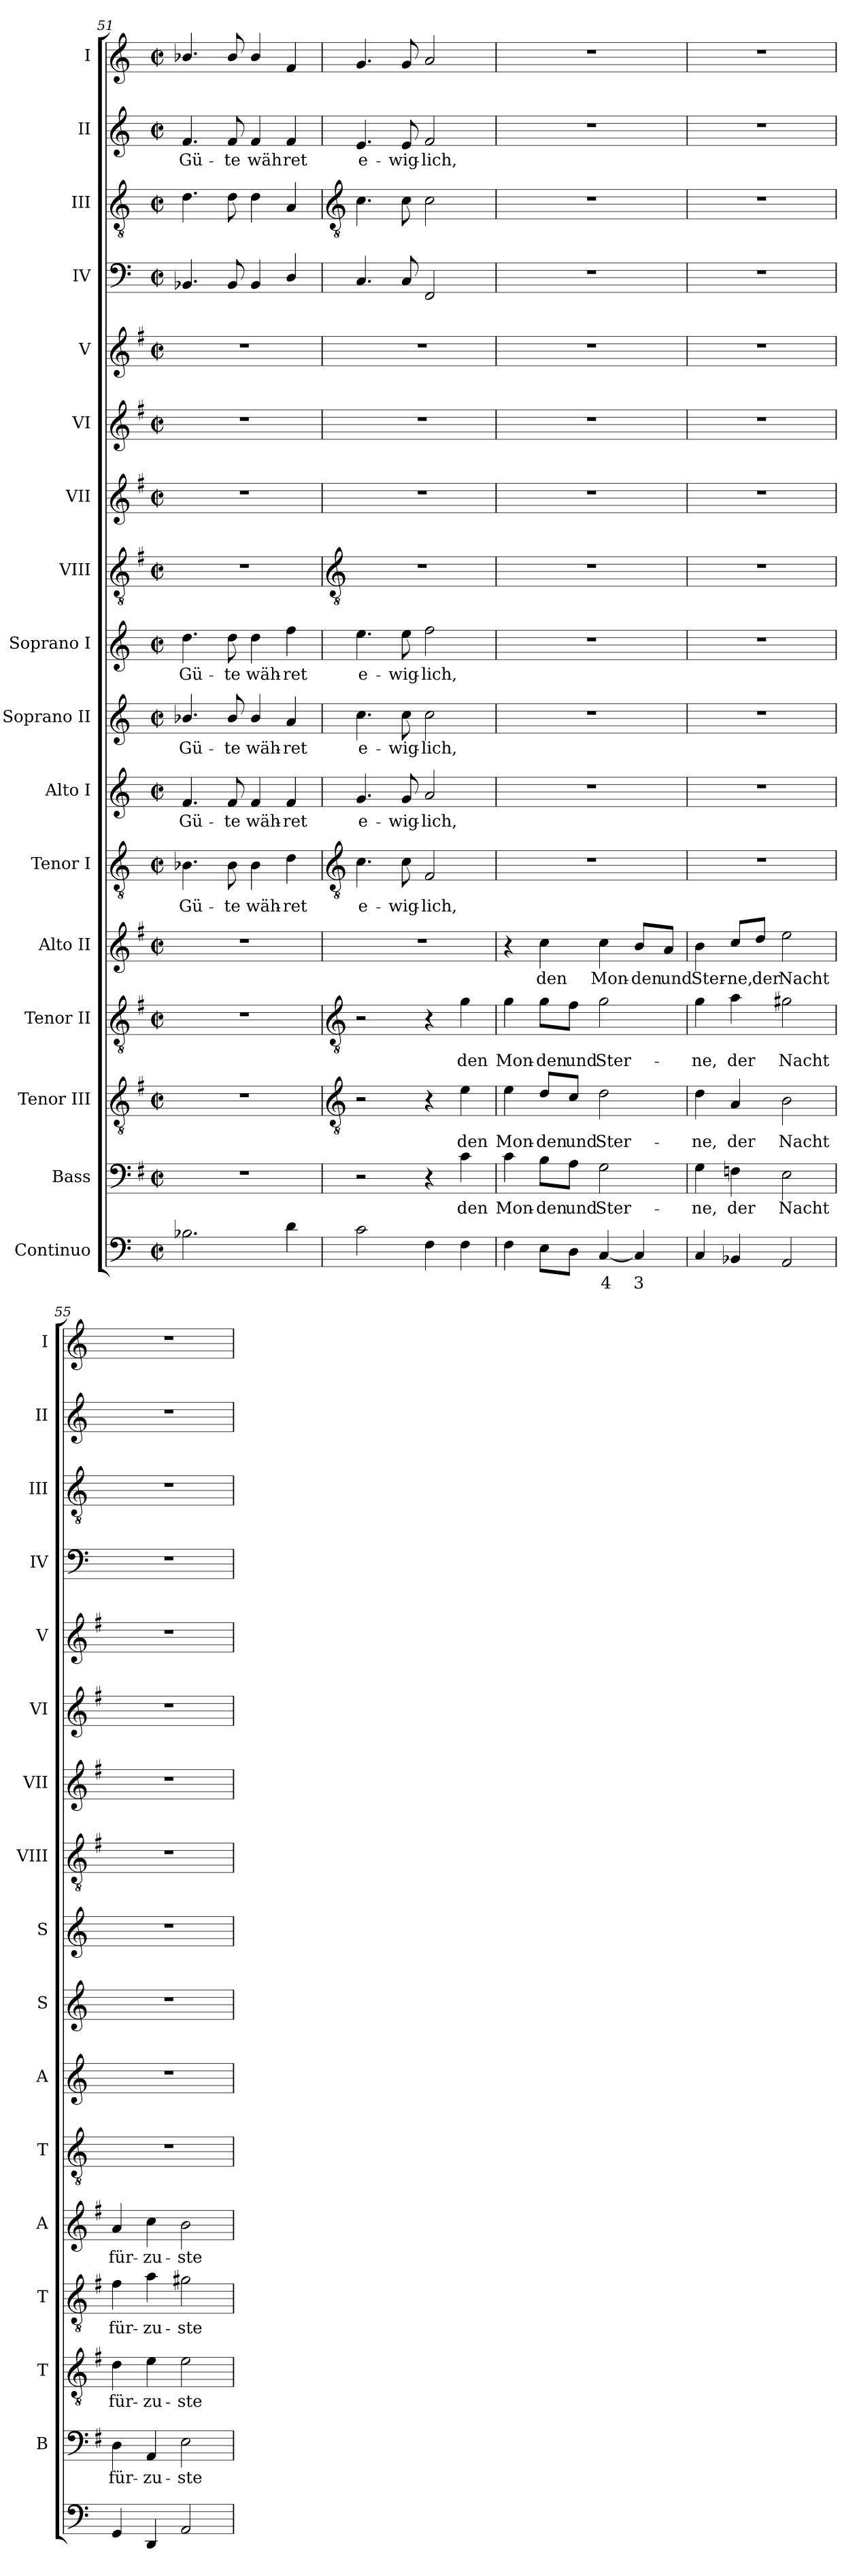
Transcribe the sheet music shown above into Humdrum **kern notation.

**kern	**text	**kern	**text	**kern	**text	**kern	**text	**kern	**text	**kern	**text	**kern	**text	**kern	**text	**kern	**text	**kern	**kern	**kern	**kern	**kern	**kern	**kern	**text	**kern
*part17	*part17	*part16	*part16	*part15	*part15	*part14	*part14	*part13	*part13	*part12	*part12	*part11	*part11	*part10	*part10	*part9	*part9	*part8	*part7	*part6	*part5	*part4	*part3	*part2	*part2	*part1
*staff17	*staff17	*staff16	*staff16	*staff15	*staff15	*staff14	*staff14	*staff13	*staff13	*staff12	*staff12	*staff11	*staff11	*staff10	*staff10	*staff9	*staff9	*staff8	*staff7	*staff6	*staff5	*staff4	*staff3	*staff2	*staff2	*staff1
*I"Continuo	*	*I"Bass	*	*I"Tenor III	*	*I"Tenor II	*	*I"Alto II	*	*I"Tenor I	*	*I"Alto I	*	*I"Soprano II	*	*I"Soprano I	*	*I"VIII	*I"VII	*I"VI	*I"V	*I"IV	*I"III	*I"II	*	*I"I
*	*	*I'B	*	*I'T	*	*I'T	*	*I'A	*	*I'T	*	*I'A	*	*I'S	*	*I'S	*	*I'VIII	*I'VII	*I'VI	*I'V	*I'IV	*I'III	*I'II	*	*I'I
*clefF4	*	*clefF4	*	*clefGv2	*	*clefGv2	*	*clefG2	*	*clefGv2	*	*clefG2	*	*clefG2	*	*clefG2	*	*clefGv2	*clefG2	*clefG2	*clefG2	*clefF4	*clefGv2	*clefG2	*	*clefG2
*	*	*ITrd4c7	*	*ITrd4c7	*	*ITrd4c7	*	*ITrd4c7	*	*	*	*	*	*	*	*	*	*ITrd4c7	*ITrd4c7	*ITrd4c7	*ITrd4c7	*	*	*	*	*
*k[]	*	*k[]	*	*k[]	*	*k[]	*	*k[]	*	*k[]	*	*k[]	*	*k[]	*	*k[]	*	*k[]	*k[]	*k[]	*k[]	*k[]	*k[]	*k[]	*	*k[]
*C:	*	*C:	*	*C:	*	*C:	*	*C:	*	*C:	*	*C:	*	*C:	*	*C:	*	*C:	*C:	*C:	*C:	*C:	*C:	*C:	*	*C:
*M2/2	*	*M2/2	*	*M2/2	*	*M2/2	*	*M2/2	*	*M2/2	*	*M2/2	*	*M2/2	*	*M2/2	*	*M2/2	*M2/2	*M2/2	*M2/2	*M2/2	*M2/2	*M2/2	*	*M2/2
*met(c|)	*	*met(c|)	*	*met(c|)	*	*met(c|)	*	*met(c|)	*	*met(c|)	*	*met(c|)	*	*met(c|)	*	*met(c|)	*	*met(c|)	*met(c|)	*met(c|)	*met(c|)	*met(c|)	*met(c|)	*met(c|)	*	*met(c|)
=51	=51	=51	=51	=51	=51	=51	=51	=51	=51	=51	=51	=51	=51	=51	=51	=51	=51	=51	=51	=51	=51	=51	=51	=51	=51	=51
!	!	!	!	!	!	!	!	!	!	!	!LO:LY:b	!	!LO:LY:b	!	!LO:LY:b	!	!LO:LY:b	!	!	!	!	!	!	!	!LO:LY:b	!
2.B-X	.	1r	.	1r	.	1r	.	1r	.	4.B-X	Gü-	4.f	Gü-	4.b-X/	Gü-	4.dd	Gü-	1r	1r	1r	1r	4.BB-X	4.d	4.f	Gü-	4.b-X/
!	!	!	!	!	!	!	!	!	!	!	!LO:LY:b	!	!LO:LY:b	!	!LO:LY:b	!	!LO:LY:b	!	!	!	!	!	!	!	!LO:LY:b	!
.	.	.	.	.	.	.	.	.	.	8B-	-te	8f	-te	8b-/	-te	8dd	-te	.	.	.	.	8BB-	8d	8f	-te	8b-/
!	!	!	!	!	!	!	!	!	!	!	!LO:LY:b	!	!LO:LY:b	!	!LO:LY:b	!	!LO:LY:b	!	!	!	!	!	!	!	!LO:LY:b	!
.	.	.	.	.	.	.	.	.	.	4B-	wäh-	4f	wäh-	4b-/	wäh-	4dd	wäh-	.	.	.	.	4BB-	4d	4f	wäh	4b-/
!	!	!	!	!	!	!	!	!	!	!	!LO:LY:b	!	!LO:LY:b	!	!LO:LY:b	!	!LO:LY:b	!	!	!	!	!	!	!	!LO:LY:b	!
4d	.	.	.	.	.	.	.	.	.	4d	-ret	4f	-ret	4a	-ret	4ff	-ret	.	.	.	.	4D/	4A	4f	ret	4f
!!LO:LB:g=z
=52	=52	=52	=52	=52	=52	=52	=52	=52	=52	=52	=52	=52	=52	=52	=52	=52	=52	=52	=52	=52	=52	=52	=52	=52	=52	=52
*	*	*	*	*clefGv2	*	*clefGv2	*	*	*	*clefGv2	*	*	*	*	*	*	*	*clefGv2	*	*	*	*	*clefGv2	*	*	*
!	!	!	!	!	!	!	!	!	!	!	!LO:LY:b	!	!LO:LY:b	!	!LO:LY:b	!	!LO:LY:b	!	!	!	!	!	!	!	!LO:LY:b	!
2c	.	2r	.	2r	.	2r	.	1r	.	4.c	e-	4.g	e-	4.cc	e-	4.ee	e-	1r	1r	1r	1r	4.C	4.c	4.e	e-	4.g
!	!	!	!	!	!	!	!	!	!	!	!LO:LY:b	!	!LO:LY:b	!	!LO:LY:b	!	!LO:LY:b	!	!	!	!	!	!	!	!LO:LY:b	!
.	.	.	.	.	.	.	.	.	.	8c	-wig-	8g	-wig-	8cc	-wig-	8ee	-wig-	.	.	.	.	8C	8c	8e	-wig-	8g
!	!	!	!	!	!	!	!	!	!	!	!LO:LY:b	!	!LO:LY:b	!	!LO:LY:b	!	!LO:LY:b	!	!	!	!	!	!	!	!LO:LY:b	!
4F	.	4r	.	4r	.	4r	.	.	.	2F	-lich,	2a	-lich,	2cc	-lich,	2ff	-lich,	.	.	.	.	2FF	2c	2f	-lich,	2a
!	!	!	!LO:LY:b	!	!LO:LY:b	!	!LO:LY:b	!	!	!	!	!	!	!	!	!	!	!	!	!	!	!	!	!	!	!
4F	.	4F	den	4A	den	4c	den	.	.	.	.	.	.	.	.	.	.	.	.	.	.	.	.	.	.	.
=53	=53	=53	=53	=53	=53	=53	=53	=53	=53	=53	=53	=53	=53	=53	=53	=53	=53	=53	=53	=53	=53	=53	=53	=53	=53	=53
!	!	!	!LO:LY:b	!	!LO:LY:b	!	!LO:LY:b	!	!	!	!	!	!	!	!	!	!	!	!	!	!	!	!	!	!	!
4F	.	4F	Mon-	4A	Mon-	4c	Mon-	4r	.	1r	.	1r	.	1r	.	1r	.	1r	1r	1r	1r	1r	1r	1r	.	1r
!	!	!	!LO:LY:b	!	!LO:LY:b	!	!LO:LY:b	!	!LO:LY:b	!	!	!	!	!	!	!	!	!	!	!	!	!	!	!	!	!
8EL	.	8E\L	-den	8G/L	-den	8c\L	-den	4f	den	.	.	.	.	.	.	.	.	.	.	.	.	.	.	.	.	.
!	!	!	!LO:LY:b	!	!LO:LY:b	!	!LO:LY:b	!	!	!	!	!	!	!	!	!	!	!	!	!	!	!	!	!	!	!
8DJ	.	8D\J	und	8F/J	und	8B\J	und	.	.	.	.	.	.	.	.	.	.	.	.	.	.	.	.	.	.	.
!	!LO:LY:b	!	!LO:LY:b	!	!LO:LY:b	!	!LO:LY:b	!	!LO:LY:b	!	!	!	!	!	!	!	!	!	!	!	!	!	!	!	!	!
[4C	4	2C	Ster-	2G	Ster-	2c	Ster-	4f	Mon-	.	.	.	.	.	.	.	.	.	.	.	.	.	.	.	.	.
!	!LO:LY:b	!	!	!	!	!	!	!	!LO:LY:b	!	!	!	!	!	!	!	!	!	!	!	!	!	!	!	!	!
4C]	3	.	.	.	.	.	.	8e/L	-den	.	.	.	.	.	.	.	.	.	.	.	.	.	.	.	.	.
!	!	!	!	!	!	!	!	!	!LO:LY:b	!	!	!	!	!	!	!	!	!	!	!	!	!	!	!	!	!
.	.	.	.	.	.	.	.	8d/J	und	.	.	.	.	.	.	.	.	.	.	.	.	.	.	.	.	.
=54	=54	=54	=54	=54	=54	=54	=54	=54	=54	=54	=54	=54	=54	=54	=54	=54	=54	=54	=54	=54	=54	=54	=54	=54	=54	=54
!	!	!	!LO:LY:b	!	!LO:LY:b	!	!LO:LY:b	!	!LO:LY:b	!	!	!	!	!	!	!	!	!	!	!	!	!	!	!	!	!
4C	.	4C	-ne,	4G	-ne,	4c	-ne,	4e	Ster-	1r	.	1r	.	1r	.	1r	.	1r	1r	1r	1r	1r	1r	1r	.	1r
!	!	!	!LO:LY:b	!	!LO:LY:b	!	!LO:LY:b	!	!LO:LY:b	!	!	!	!	!	!	!	!	!	!	!	!	!	!	!	!	!
4BB-X	.	4BB-X	der	4D	der	4d	der	8f/L	-ne,	.	.	.	.	.	.	.	.	.	.	.	.	.	.	.	.	.
!	!	!	!	!	!	!	!	!	!LO:LY:b	!	!	!	!	!	!	!	!	!	!	!	!	!	!	!	!	!
.	.	.	.	.	.	.	.	8g/J	der	.	.	.	.	.	.	.	.	.	.	.	.	.	.	.	.	.
!	!	!	!LO:LY:b	!	!LO:LY:b	!	!LO:LY:b	!	!LO:LY:b	!	!	!	!	!	!	!	!	!	!	!	!	!	!	!	!	!
2AA	.	2AA	Nacht	2E	Nacht	2c#X	Nacht	2a	Nacht	.	.	.	.	.	.	.	.	.	.	.	.	.	.	.	.	.
=55	=55	=55	=55	=55	=55	=55	=55	=55	=55	=55	=55	=55	=55	=55	=55	=55	=55	=55	=55	=55	=55	=55	=55	=55	=55	=55
!	!	!	!LO:LY:b	!	!LO:LY:b	!	!LO:LY:b	!	!LO:LY:b	!	!	!	!	!	!	!	!	!	!	!	!	!	!	!	!	!
4GG	.	4GG	für-	4G	für-	4B	für-	4d	für-	1r	.	1r	.	1r	.	1r	.	1r	1r	1r	1r	1r	1r	1r	.	1r
!	!	!	!LO:LY:b	!	!LO:LY:b	!	!LO:LY:b	!	!LO:LY:b	!	!	!	!	!	!	!	!	!	!	!	!	!	!	!	!	!
4DD	.	4DD	-zu-	4A	-zu-	4d	-zu-	4f	-zu-	.	.	.	.	.	.	.	.	.	.	.	.	.	.	.	.	.
!	!	!	!LO:LY:b	!	!LO:LY:b	!	!LO:LY:b	!	!LO:LY:b	!	!	!	!	!	!	!	!	!	!	!	!	!	!	!	!	!
2AA	.	2AA	-ste-	2A	-ste-	2c#X	-ste-	2e	-ste-	.	.	.	.	.	.	.	.	.	.	.	.	.	.	.	.	.
=	=	=	=	=	=	=	=	=	=	=	=	=	=	=	=	=	=	=	=	=	=	=	=	=	=	=
*-	*-	*-	*-	*-	*-	*-	*-	*-	*-	*-	*-	*-	*-	*-	*-	*-	*-	*-	*-	*-	*-	*-	*-	*-	*-	*-
